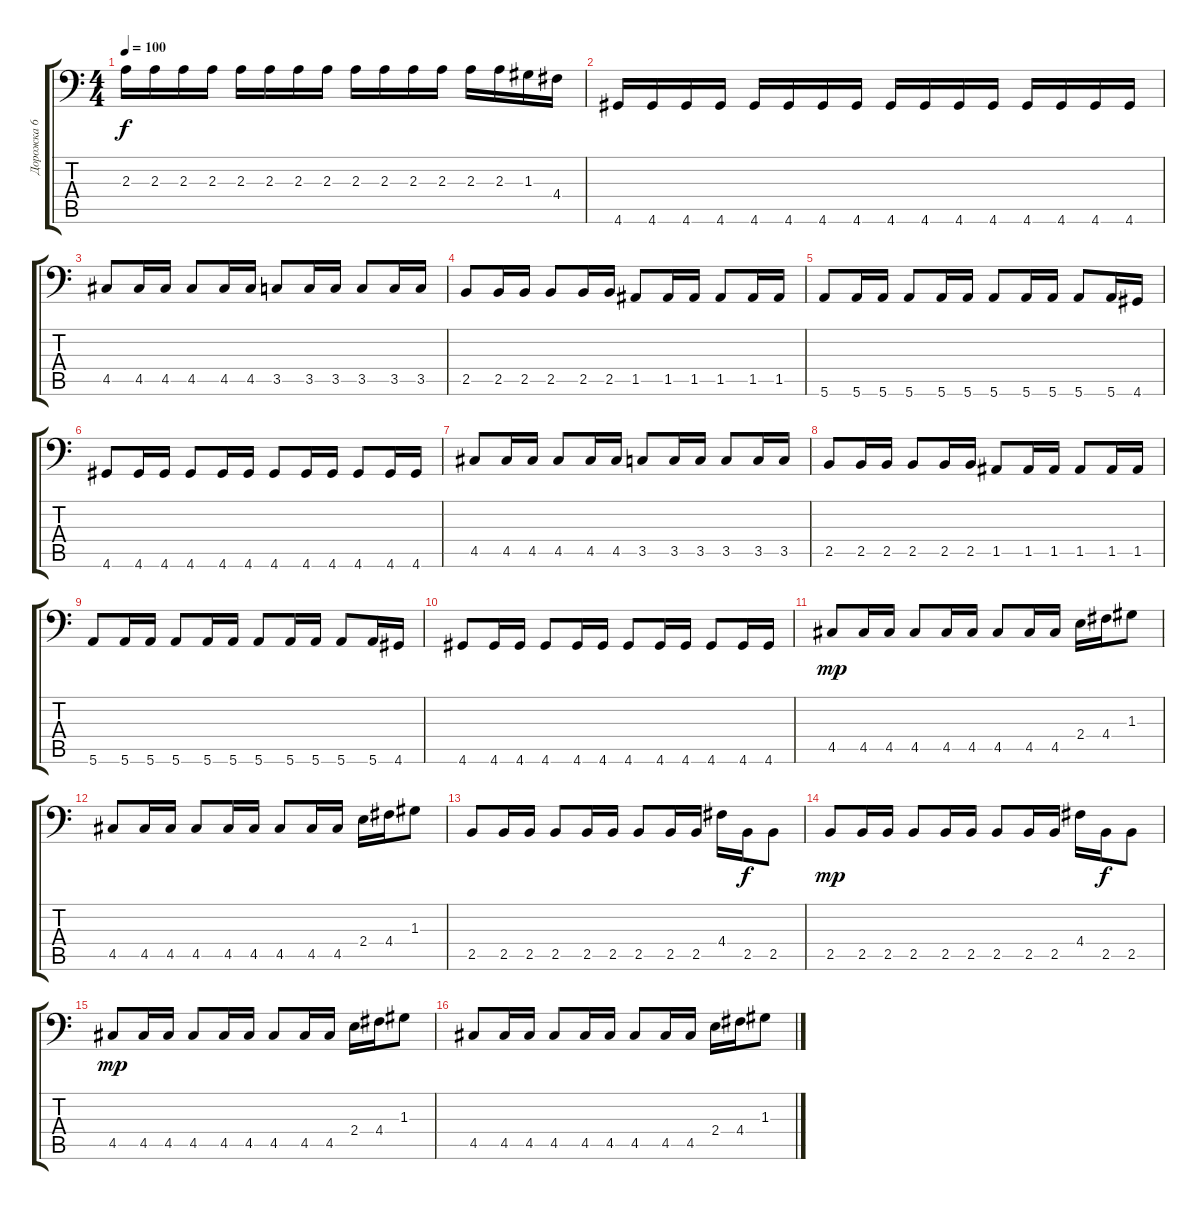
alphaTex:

\track ("Дорожка 6" "Дорожка 6") {instrument electricbassfinger}
\staff {score tabs}
\tuning (E3 B2 G2 D2 A1 E1) {hide}
\ts (4 4)
\tempo 100
\clef f4
\ks c
2.3.16{dy f} 2.3.16 2.3.16 2.3.16 2.3.16 2.3.16 2.3.16 2.3.16 2.3.16 2.3.16 2.3.16 2.3.16 2.3.16 2.3.16 1.3.16 4.4.16 |
4.6.16 4.6.16 4.6.16 4.6.16 4.6.16 4.6.16 4.6.16 4.6.16 4.6.16 4.6.16 4.6.16 4.6.16 4.6.16 4.6.16 4.6.16 4.6.16 |
4.5.8 4.5.16 4.5.16 4.5.8 4.5.16 4.5.16 3.5.8 3.5.16 3.5.16 3.5.8 3.5.16 3.5.16 |
2.5.8 2.5.16 2.5.16 2.5.8 2.5.16 2.5.16 1.5.8 1.5.16 1.5.16 1.5.8 1.5.16 1.5.16 |
5.6.8 5.6.16 5.6.16 5.6.8 5.6.16 5.6.16 5.6.8 5.6.16 5.6.16 5.6.8 5.6.16 4.6.16 |
4.6.8 4.6.16 4.6.16 4.6.8 4.6.16 4.6.16 4.6.8 4.6.16 4.6.16 4.6.8 4.6.16 4.6.16 |
4.5.8 4.5.16 4.5.16 4.5.8 4.5.16 4.5.16 3.5.8 3.5.16 3.5.16 3.5.8 3.5.16 3.5.16 |
2.5.8 2.5.16 2.5.16 2.5.8 2.5.16 2.5.16 1.5.8 1.5.16 1.5.16 1.5.8 1.5.16 1.5.16 |
5.6.8 5.6.16 5.6.16 5.6.8 5.6.16 5.6.16 5.6.8 5.6.16 5.6.16 5.6.8 5.6.16 4.6.16 |
4.6.8 4.6.16 4.6.16 4.6.8 4.6.16 4.6.16 4.6.8 4.6.16 4.6.16 4.6.8 4.6.16 4.6.16 |
4.5.8{dy mp} 4.5.16 4.5.16 4.5.8 4.5.16 4.5.16 4.5.8 4.5.16 4.5.16 2.4.16 4.4.16 1.3.8 |
4.5.8 4.5.16 4.5.16 4.5.8 4.5.16 4.5.16 4.5.8 4.5.16 4.5.16 2.4.16 4.4.16 1.3.8 |
2.5.8 2.5.16 2.5.16 2.5.8 2.5.16 2.5.16 2.5.8 2.5.16 2.5.16 4.4.16 2.5.16{dy f} 2.5.8 |
2.5.8{dy mp} 2.5.16 2.5.16 2.5.8 2.5.16 2.5.16 2.5.8 2.5.16 2.5.16 4.4.16 2.5.16{dy f} 2.5.8 |
4.5.8{dy mp} 4.5.16 4.5.16 4.5.8 4.5.16 4.5.16 4.5.8 4.5.16 4.5.16 2.4.16 4.4.16 1.3.8 |
4.5.8 4.5.16 4.5.16 4.5.8 4.5.16 4.5.16 4.5.8 4.5.16 4.5.16 2.4.16 4.4.16 1.3.8
